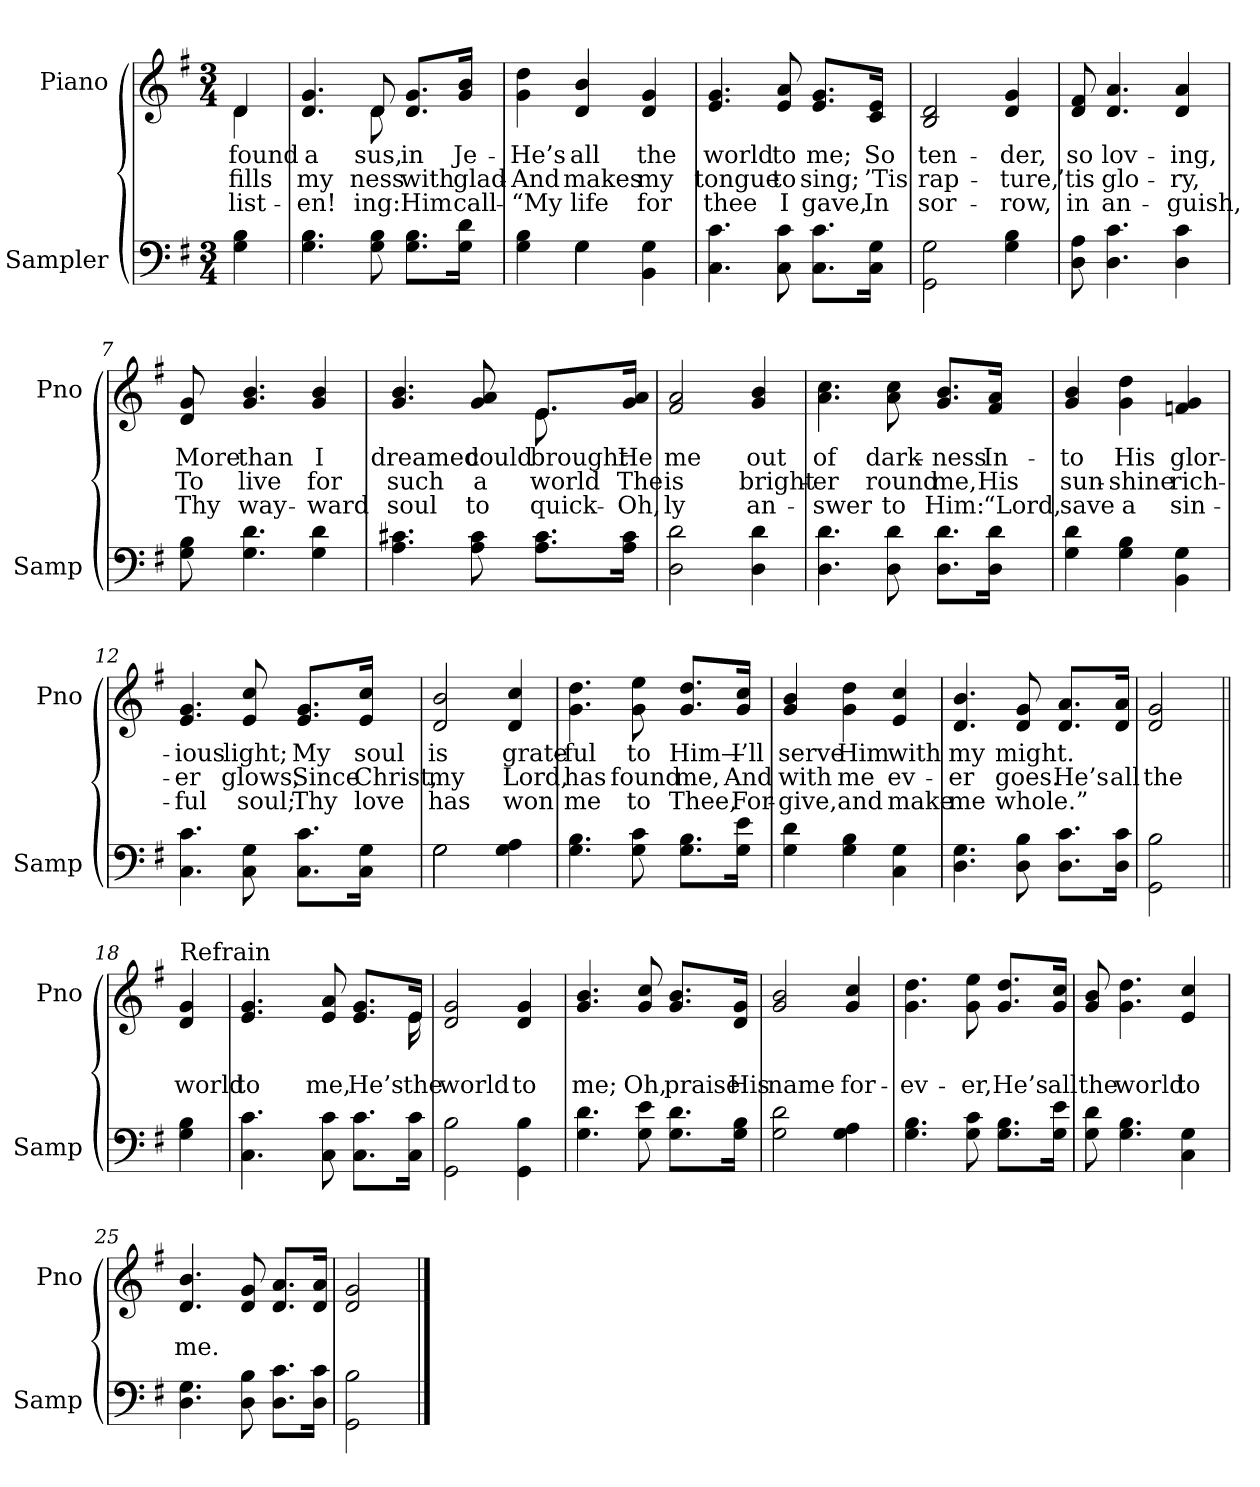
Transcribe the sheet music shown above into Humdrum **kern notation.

**kern	**kern	**text	**text	**text
*part2	*part1	*part1	*part1	*part1
*staff2	*staff1	*staff1	*staff1	*staff1
*I"Sampler	*I"Piano	*	*	*
*I'Samp	*I'Pno	*	*	*
*clefF4	*clefG2	*	*	*
*k[f#]	*k[f#]	*	*	*
*G:	*G:	*	*	*
*M3/4	*M3/4	*	*	*
=1	=1	=1	=1	=1
*	*^	*	*	*
4G 4B	4d/	4d	found	fills	list-
=2	=2	=2	=2	=2	=2
4.G 4.B	4.d 4.g	4.ryy	a	my	-en!
8G 8B	8d/	8d	-sus,	-ness	-ing:
8.G\ 8.B\L	8.d/ 8.g/L	4ryy	in	with	Him
16G\ 16d\Jk	16g/ 16b/Jk	.	Je-	glad-	call-
*	*v	*v	*	*	*
=3	=3	=3	=3	=3
*^	*	*	*	*
4G 4B	4ryy	4g 4dd	He’s	And	“My
4G\	4G	4d 4b	all	makes	life
4BB 4G	4ryy	4d 4g	the	my	for
*v	*v	*	*	*	*
=4	=4	=4	=4	=4
4.C 4.c	4.e 4.g	world	tongue	thee
8C 8c	8e 8a	to	to	I
8.C\ 8.c\L	8.e/ 8.g/L	me;	sing;	gave,
16C\ 16G\Jk	16c/ 16e/Jk	So	’Tis	In
=5	=5	=5	=5	=5
2GG\ 2G\	2B 2d	ten-	rap-	sor-
4G 4B	4d 4g	-der,	-ture,	-row,
=6	=6	=6	=6	=6
8D 8A	8d 8f#	so	’tis	in
4.D 4.c	4.d 4.a	lov-	glo-	an-
4D 4c	4d 4a	-ing,	-ry,	-guish,
=7	=7	=7	=7	=7
8G 8B	8d 8g	More	To	Thy
4.G 4.d	4.g 4.b	than	live	way-
4G 4d	4g 4b	I	for	-ward
=8	=8	=8	=8	=8
*	*^	*	*	*
4.A 4.c#X	4.g 4.b	2ryy	dreamed	such	soul
8A 8c#	8g 8a	.	could	a	to
8.A\ 8.c#\L	8.e/L	8.e	brought	world	quick-
16A\ 16c#\Jk	16g/ 16a/Jk	16ryy	He	The	Oh,
*	*v	*v	*	*	*
=9	=9	=9	=9	=9
2D 2d	2f# 2a	me	is	-ly
4D 4d	4g 4b	out	bright-	an-
=10	=10	=10	=10	=10
4.D 4.d	4.a 4.cc	of	-er	-swer
8D 8d	8a 8cc	dark-	round	to
8.D\ 8.d\L	8.g/ 8.b/L	-ness	me,	Him:
16D\ 16d\Jk	16f#/ 16a/Jk	In-	His	“Lord,
=11	=11	=11	=11	=11
4G 4d	4g 4b	-to	sun-	save
4G 4B	4g 4dd	His	-shine	a
4BB 4G	4fn 4g	glor-	rich-	sin-
=12	=12	=12	=12	=12
4.C 4.c	4.e 4.g	-ious	-er	-ful
8C 8G	8e 8cc	light;	glows,	soul;
8.C\ 8.c\L	8.e/ 8.g/L	My	Since	Thy
16C\ 16G\Jk	16e/ 16cc/Jk	soul	Christ,	love
=13	=13	=13	=13	=13
*^	*	*	*	*
2G\	2G	2d 2b	is	my	has
4G 4A	4ryy	4d 4cc	grate-	Lord,	won
*v	*v	*	*	*	*
=14	=14	=14	=14	=14
4.G 4.B	4.g 4.dd	-ful	has	me
8G 8c	8g 8ee	to	found	to
8.G\ 8.B\L	8.g/ 8.dd/L	Him—	me,	Thee,
16G\ 16e\Jk	16g/ 16cc/Jk	I’ll	And	For-
=15	=15	=15	=15	=15
4G 4d	4g 4b	serve	with	-give,
4G 4B	4g 4dd	Him	me	and
4C 4G	4e 4cc	with	ev-	make
=16	=16	=16	=16	=16
4.D 4.G	4.d 4.b	my	-er	me
8D 8B	8d 8g	might.	goes.	whole.”
8.D\ 8.c\L	8.d/ 8.a/L	.	He’s	.
16D\ 16c\Jk	16d/ 16a/Jk	.	all	.
=17	=17	=17	=17	=17
2GG 2B	2d 2g	.	the	.
=18||	=18||	=18||	=18||	=18||
!	!LO:TX:t=Refrain	!	!	!
4G 4B	4d 4g	.	world	.
=19	=19	=19	=19	=19
*	*^	*	*	*
4.C 4.c	4.e 4.g	8.ryy	.	to	.
*	*v	*v	*	*	*
8C 8c	8e 8a	.	me,	.
8.C\ 8.c\L	8.e/ 8.g/L	.	He’s	.
*	*^	*	*	*
16C\ 16c\Jk	16e/Jk	16e	.	the	.
*	*v	*v	*	*	*
=20	=20	=20	=20	=20
2GG 2B	2d 2g	.	world	.
4GG 4B	4d 4g	.	to	.
=21	=21	=21	=21	=21
4.G 4.d	4.g 4.b	.	me;	.
8G 8e	8g 8cc	.	Oh,	.
8.G\ 8.d\L	8.g/ 8.b/L	.	praise	.
16G\ 16B\Jk	16d/ 16g/Jk	.	His	.
=22	=22	=22	=22	=22
2G 2d	2g 2b	.	name	.
4G 4A	4g 4cc	.	for-	.
=23	=23	=23	=23	=23
4.G 4.B	4.g 4.dd	.	-ev-	.
8G 8c	8g 8ee	.	-er,	.
8.G\ 8.B\L	8.g/ 8.dd/L	.	He’s	.
16G\ 16e\Jk	16g/ 16cc/Jk	.	all	.
=24	=24	=24	=24	=24
8G 8d	8g 8b	.	the	.
4.G 4.B	4.g 4.dd	.	world	.
4C 4G	4e 4cc	.	to	.
=25	=25	=25	=25	=25
4.D 4.G	4.d 4.b	.	me.	.
8D 8B	8d 8g	.	.	.
8.D\ 8.c\L	8.d/ 8.a/L	.	.	.
16D\ 16c\Jk	16d/ 16a/Jk	.	.	.
=26	=26	=26	=26	=26
2GG 2B	2d 2g	.	.	.
==	==	==	==	==
*-	*-	*-	*-	*-
